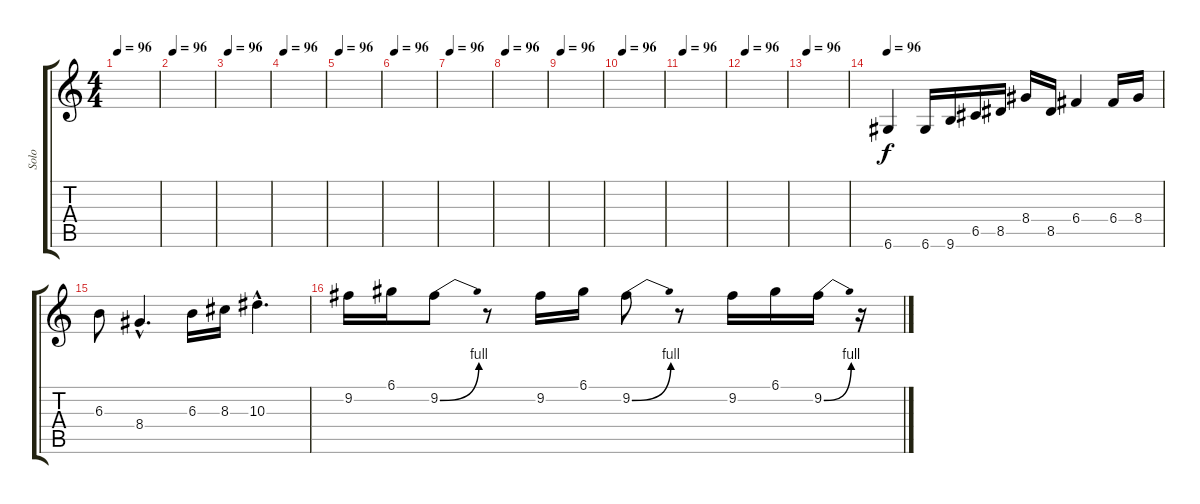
\track ("Solo" "Solo") {instrument distortionguitar}
\staff {score tabs}
\tuning (D4 A3 F3 C3 G2 D2) {hide}
\ts (4 4)
\tempo 96
\clef g2
\ks c
|
\tempo 96
|
\tempo 96
|
\tempo 96
|
\tempo 96
|
\tempo 96
|
\tempo 96
|
\tempo 96
|
\tempo 96
|
\tempo 96
|
\tempo 96
|
\tempo 96
|
\tempo 96
|
\tempo 96
6.6.4 6.6.16 9.6.16 6.5.16 8.5.16 8.4.16 8.5.16 6.4.4 6.4.16 8.4.16 |
6.3.8 8.4{hac}.4{d} 6.3.16 8.3.16 10.3{hac}.4{d} |
9.2.16 6.1.16 9.2{be (bend 0 0 60 4)}.8 r.8 9.2.16 6.1.16 9.2{be (bend 0 0 60 4)}.8 r.8 9.2.16 6.1.16 9.2{be (bend 0 0 60 4)}.16 r.16
